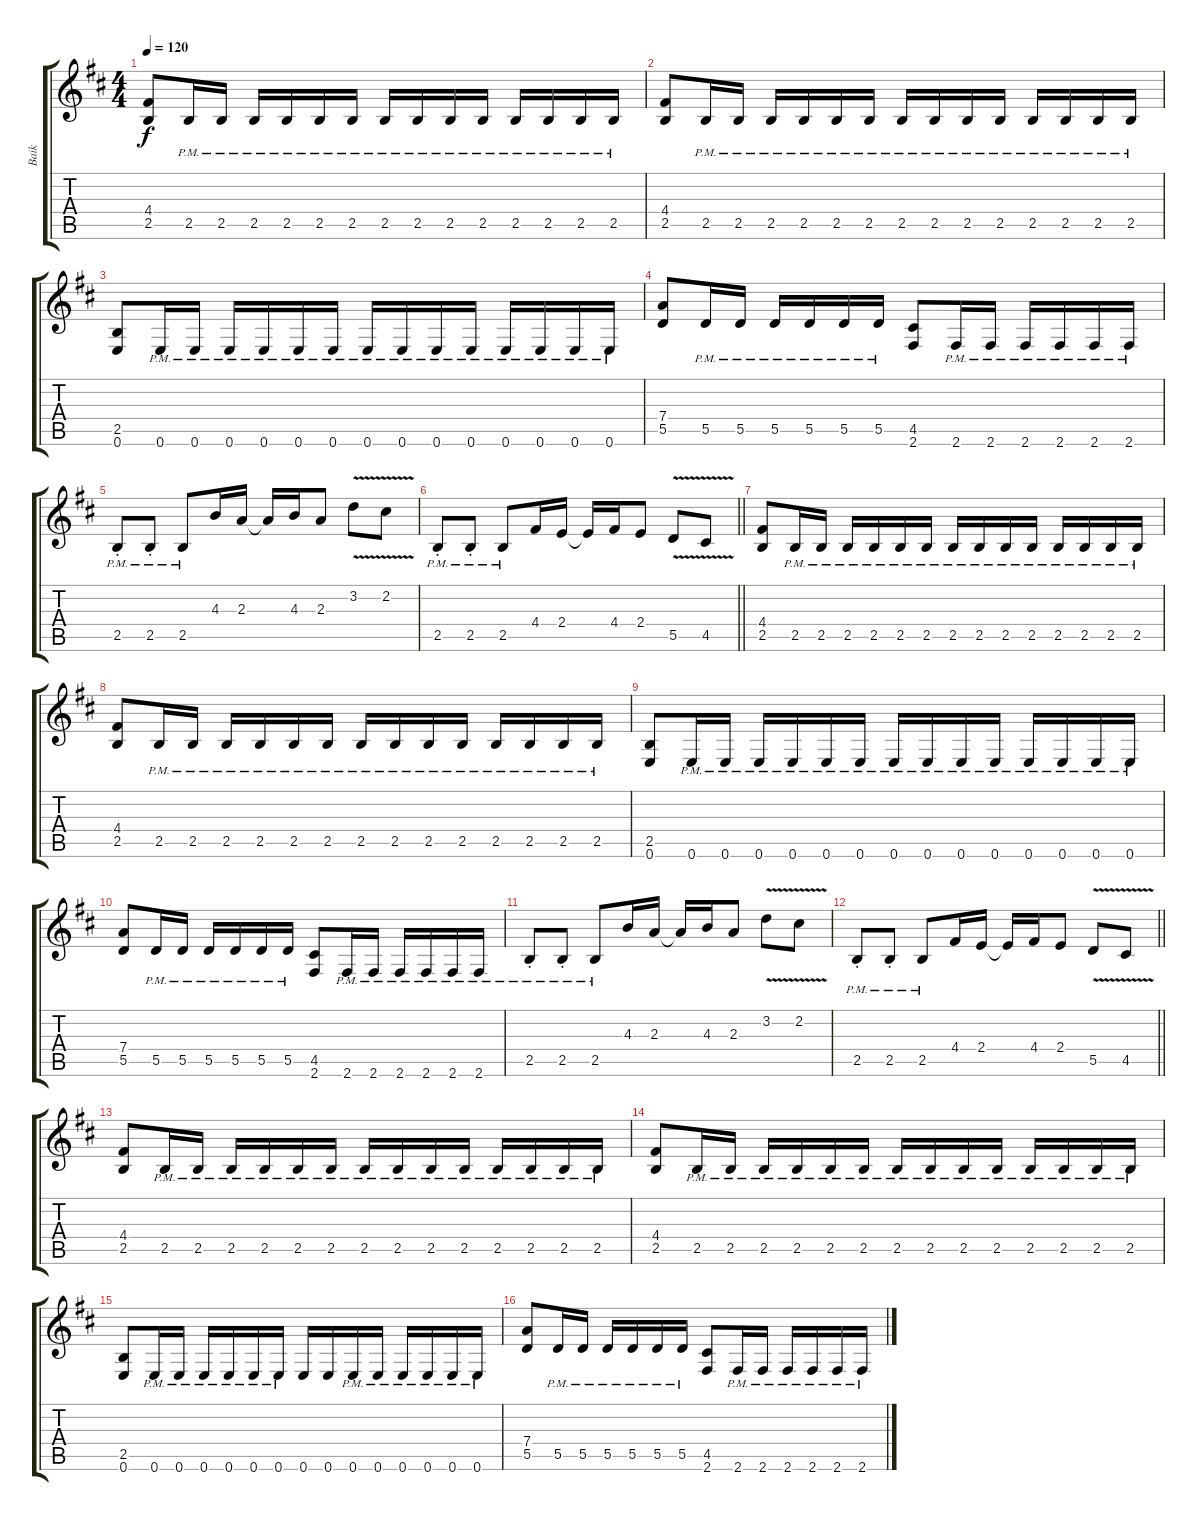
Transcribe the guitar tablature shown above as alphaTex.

\track ("Baik" "Baik") {instrument distortionguitar}
\staff {score tabs}
\tuning (E4 B3 G3 D3 A2 E2) {hide}
\ts (4 4)
\tempo 120
\clef g2
\ks bminor
(4.4 2.5).8{dy f} 2.5{pm}.16 2.5{pm}.16 2.5{pm}.16 2.5{pm}.16 2.5{pm}.16 2.5{pm}.16 2.5{pm}.16 2.5{pm}.16 2.5{pm}.16 2.5{pm}.16 2.5{pm}.16 2.5{pm}.16 2.5{pm}.16 2.5{pm}.16 |
(4.4 2.5).8 2.5{pm}.16 2.5{pm}.16 2.5{pm}.16 2.5{pm}.16 2.5{pm}.16 2.5{pm}.16 2.5{pm}.16 2.5{pm}.16 2.5{pm}.16 2.5{pm}.16 2.5{pm}.16 2.5{pm}.16 2.5{pm}.16 2.5{pm}.16 |
(2.5 0.6).8 0.6{pm}.16 0.6{pm}.16 0.6{pm}.16 0.6{pm}.16 0.6{pm}.16 0.6{pm}.16 0.6{pm}.16 0.6{pm}.16 0.6{pm}.16 0.6{pm}.16 0.6{pm}.16 0.6{pm}.16 0.6{pm}.16 0.6{pm}.16 |
(7.4 5.5).8 5.5{pm}.16 5.5{pm}.16 5.5{pm}.16 5.5{pm}.16 5.5{pm}.16 5.5{pm}.16 (4.5 2.6).8 2.6{pm}.16 2.6{pm}.16 2.6{pm}.16 2.6{pm}.16 2.6{pm}.16 2.6{pm}.16 |
2.5{pm st}.8 2.5{pm st}.8 2.5{pm}.8 4.3.16 2.3.16 2.3{t}.16 4.3.16 2.3.8 3.2{v}.8 2.2{v}.8 |
\barLineRight lightlight
2.5{pm st}.8 2.5{pm st}.8 2.5{pm}.8 4.4.16 2.4.16 2.4{t}.16 4.4.16 2.4.8 5.5{v}.8 4.5{v}.8 |
(4.4 2.5).8 2.5{pm}.16 2.5{pm}.16 2.5{pm}.16 2.5{pm}.16 2.5{pm}.16 2.5{pm}.16 2.5{pm}.16 2.5{pm}.16 2.5{pm}.16 2.5{pm}.16 2.5{pm}.16 2.5{pm}.16 2.5{pm}.16 2.5{pm}.16 |
(4.4 2.5).8 2.5{pm}.16 2.5{pm}.16 2.5{pm}.16 2.5{pm}.16 2.5{pm}.16 2.5{pm}.16 2.5{pm}.16 2.5{pm}.16 2.5{pm}.16 2.5{pm}.16 2.5{pm}.16 2.5{pm}.16 2.5{pm}.16 2.5{pm}.16 |
(2.5 0.6).8 0.6{pm}.16 0.6{pm}.16 0.6{pm}.16 0.6{pm}.16 0.6{pm}.16 0.6{pm}.16 0.6{pm}.16 0.6{pm}.16 0.6{pm}.16 0.6{pm}.16 0.6{pm}.16 0.6{pm}.16 0.6{pm}.16 0.6{pm}.16 |
(7.4 5.5).8 5.5{pm}.16 5.5{pm}.16 5.5{pm}.16 5.5{pm}.16 5.5{pm}.16 5.5{pm}.16 (4.5 2.6).8 2.6{pm}.16 2.6{pm}.16 2.6{pm}.16 2.6{pm}.16 2.6{pm}.16 2.6{pm}.16 |
2.5{pm st}.8 2.5{pm st}.8 2.5{pm}.8 4.3.16 2.3.16 2.3{t}.16 4.3.16 2.3.8 3.2{v}.8 2.2{v}.8 |
\barLineRight lightlight
2.5{pm st}.8 2.5{pm st}.8 2.5{pm}.8 4.4.16 2.4.16 2.4{t}.16 4.4.16 2.4.8 5.5{v}.8 4.5{v}.8 |
(4.4 2.5).8 2.5{pm}.16 2.5{pm}.16 2.5{pm}.16 2.5{pm}.16 2.5{pm}.16 2.5{pm}.16 2.5{pm}.16 2.5{pm}.16 2.5{pm}.16 2.5{pm}.16 2.5{pm}.16 2.5{pm}.16 2.5{pm}.16 2.5{pm}.16 |
(4.4 2.5).8 2.5{pm}.16 2.5{pm}.16 2.5{pm}.16 2.5{pm}.16 2.5{pm}.16 2.5{pm}.16 2.5{pm}.16 2.5{pm}.16 2.5{pm}.16 2.5{pm}.16 2.5{pm}.16 2.5{pm}.16 2.5{pm}.16 2.5{pm}.16 |
(2.5 0.6).8 0.6{pm}.16 0.6{pm}.16 0.6{pm}.16 0.6{pm}.16 0.6{pm}.16 0.6{pm}.16 0.6.16 0.6.16 0.6{pm}.16 0.6{pm}.16 0.6{pm}.16 0.6{pm}.16 0.6{pm}.16 0.6{pm}.16 |
(7.4 5.5).8 5.5{pm}.16 5.5{pm}.16 5.5{pm}.16 5.5{pm}.16 5.5{pm}.16 5.5{pm}.16 (4.5 2.6).8 2.6{pm}.16 2.6{pm}.16 2.6{pm}.16 2.6{pm}.16 2.6{pm}.16 2.6{pm}.16
